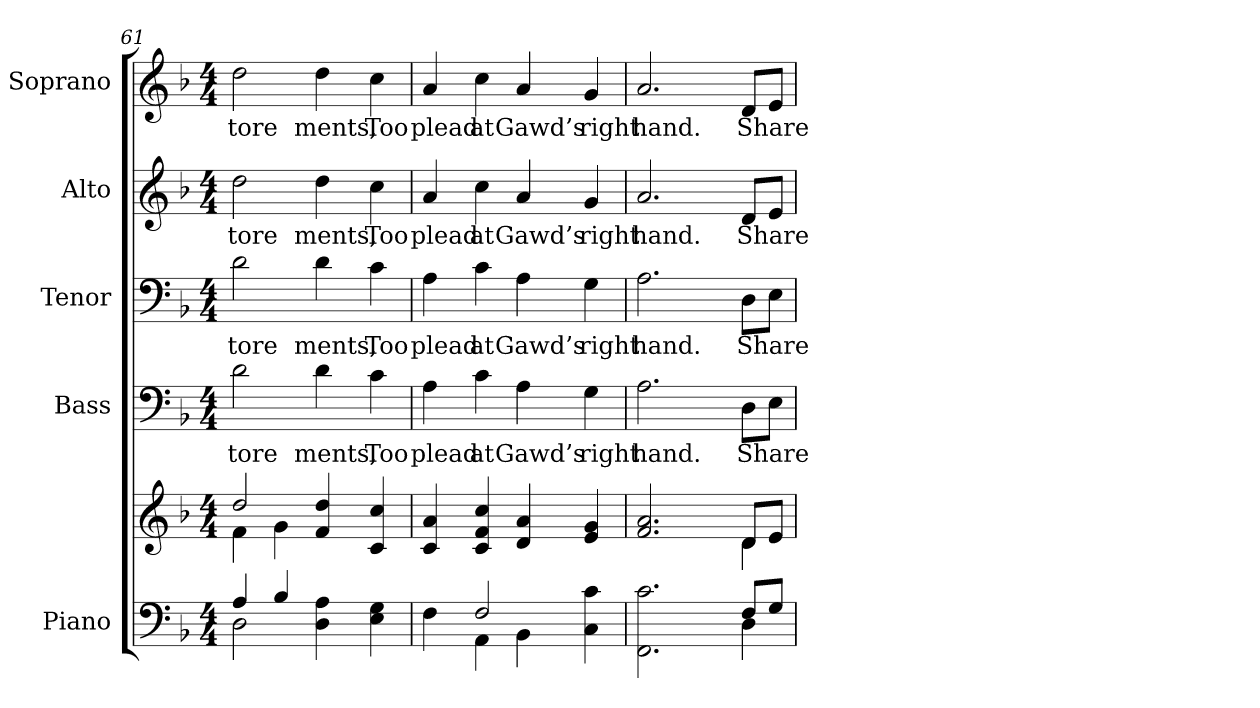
**kern	**kern	**kern	**text	**kern	**text	**kern	**text	**kern	**text
*part5	*part5	*part4	*part4	*part3	*part3	*part2	*part2	*part1	*part1
*staff6	*staff5	*staff4	*staff4	*staff3	*staff3	*staff2	*staff2	*staff1	*staff1
*I"Piano	*	*I"Bass	*	*I"Tenor	*	*I"Alto	*	*I"Soprano	*
*I'Pno.	*	*I'B.	*	*I'T.	*	*I'A.	*	*I'S.	*
*clefF4	*clefG2	*clefF4	*	*clefF4	*	*clefG2	*	*clefG2	*
*k[b-]	*k[b-]	*k[b-]	*	*k[b-]	*	*k[b-]	*	*k[b-]	*
*F:	*F:	*F:	*	*F:	*	*F:	*	*F:	*
*M4/4	*M4/4	*M4/4	*	*M4/4	*	*M4/4	*	*M4/4	*
=61	=61	=61	=61	=61	=61	=61	=61	=61	=61
*^	*^	*	*	*	*	*	*	*	*
!	!	!	!	!	!LO:LY:b:color=#000000	!	!	!	!	!	!
!	!	!	!	!	!	!	!LO:LY:b:color=#000000	!	!	!	!
!	!	!	!	!	!	!	!	!	!LO:LY:b:color=#000000	!	!
!	!	!	!	!	!	!	!	!	!	!	!LO:LY:b:color=#000000
4Ai/	2Di\	2ddi/	4fi\	2di\	tore	2di\	tore	2ddi\	tore	2ddi\	tore
4B-i/	.	.	4gi\	.	.	.	.	.	.	.	.
!	!	!	!	!	!LO:LY:b:color=#000000	!	!	!	!	!	!
!	!	!	!	!	!	!	!LO:LY:b:color=#000000	!	!	!	!
!	!	!	!	!	!	!	!	!	!LO:LY:b:color=#000000	!	!
!	!	!	!	!	!	!	!	!	!	!	!LO:LY:b:color=#000000
4Di\ 4Ai	2ryy	4fi/ 4ddi	2ryy	4di\	ments,	4di\	ments,	4ddi\	ments,	4ddi\	ments,
!	!	!	!	!	!LO:LY:b:color=#000000	!	!	!	!	!	!
!	!	!	!	!	!	!	!LO:LY:b:color=#000000	!	!	!	!
!	!	!	!	!	!	!	!	!	!LO:LY:b:color=#000000	!	!
!	!	!	!	!	!	!	!	!	!	!	!LO:LY:b:color=#000000
4Ei\ 4Gi	.	4ci/ 4cci	.	4ci\	Too	4ci\	Too	4cci\	Too	4cci\	Too
*	*	*v	*v	*	*	*	*	*	*	*	*
!!LO:LB:g=z
=62	=62	=62	=62	=62	=62	=62	=62	=62	=62	=62
!	!	!	!	!LO:LY:b:color=#000000	!	!	!	!	!	!
!	!	!	!	!	!	!LO:LY:b:color=#000000	!	!	!	!
!	!	!	!	!	!	!	!	!LO:LY:b:color=#000000	!	!
!	!	!	!	!	!	!	!	!	!	!LO:LY:b:color=#000000
4Fi\	4ryy	4ci/ 4ai	4Ai\	plead	4Ai\	plead	4ai/	plead	4ai/	plead
!	!	!	!	!LO:LY:b:color=#000000	!	!	!	!	!	!
!	!	!	!	!	!	!LO:LY:b:color=#000000	!	!	!	!
!	!	!	!	!	!	!	!	!LO:LY:b:color=#000000	!	!
!	!	!	!	!	!	!	!	!	!	!LO:LY:b:color=#000000
2Fi/	4AAi\	4ci/ 4fi 4cci	4ci\	at	4ci\	at	4cci\	at	4cci\	at
!	!	!	!	!LO:LY:b:color=#000000	!	!	!	!	!	!
!	!	!	!	!	!	!LO:LY:b:color=#000000	!	!	!	!
!	!	!	!	!	!	!	!	!LO:LY:b:color=#000000	!	!
!	!	!	!	!	!	!	!	!	!	!LO:LY:b:color=#000000
.	4BB-i\	4di/ 4ai	4Ai\	Gawd’s	4Ai\	Gawd’s	4ai/	Gawd’s	4ai/	Gawd’s
!	!	!	!	!LO:LY:b:color=#000000	!	!	!	!	!	!
!	!	!	!	!	!	!LO:LY:b:color=#000000	!	!	!	!
!	!	!	!	!	!	!	!	!LO:LY:b:color=#000000	!	!
!	!	!	!	!	!	!	!	!	!	!LO:LY:b:color=#000000
4Ci\ 4ci	4ryy	4ei/ 4gi	4Gi\	right	4Gi\	right	4gi/	right	4gi/	right
=63	=63	=63	=63	=63	=63	=63	=63	=63	=63	=63
*	*	*^	*	*	*	*	*	*	*	*
!	!	!	!	!	!LO:LY:b:color=#000000	!	!	!	!	!	!
!	!	!	!	!	!	!	!LO:LY:b:color=#000000	!	!	!	!
!	!	!	!	!	!	!	!	!	!LO:LY:b:color=#000000	!	!
!	!	!	!	!	!	!	!	!	!	!	!LO:LY:b:color=#000000
2.FFi\ 2.ci	2ryy	2.fi/ 2.ai	2ryy	2.Ai\	hand.	2.Ai\	hand.	2.ai/	hand.	2.ai/	hand.
.	4ryy	.	4ryy	.	.	.	.	.	.	.	.
!	!	!	!	!	!LO:LY:b:color=#000000	!	!	!	!	!	!
!	!	!	!	!	!	!	!LO:LY:b:color=#000000	!	!	!	!
!	!	!	!	!	!	!	!	!	!LO:LY:b:color=#000000	!	!
!	!	!	!	!	!	!	!	!	!	!	!LO:LY:b:color=#000000
8Fi/L	4Di\	8di/L	4di\	8Di\L	Share	8Di\L	Share	8di/L	Share	8di/L	Share
8Gi/J	.	8ei/J	.	8Ei\J	.	8Ei\J	.	8ei/J	.	8ei/J	.
*v	*v	*	*	*	*	*	*	*	*	*	*
*	*v	*v	*	*	*	*	*	*	*	*
=	=	=	=	=	=	=	=	=	=
*-	*-	*-	*-	*-	*-	*-	*-	*-	*-
